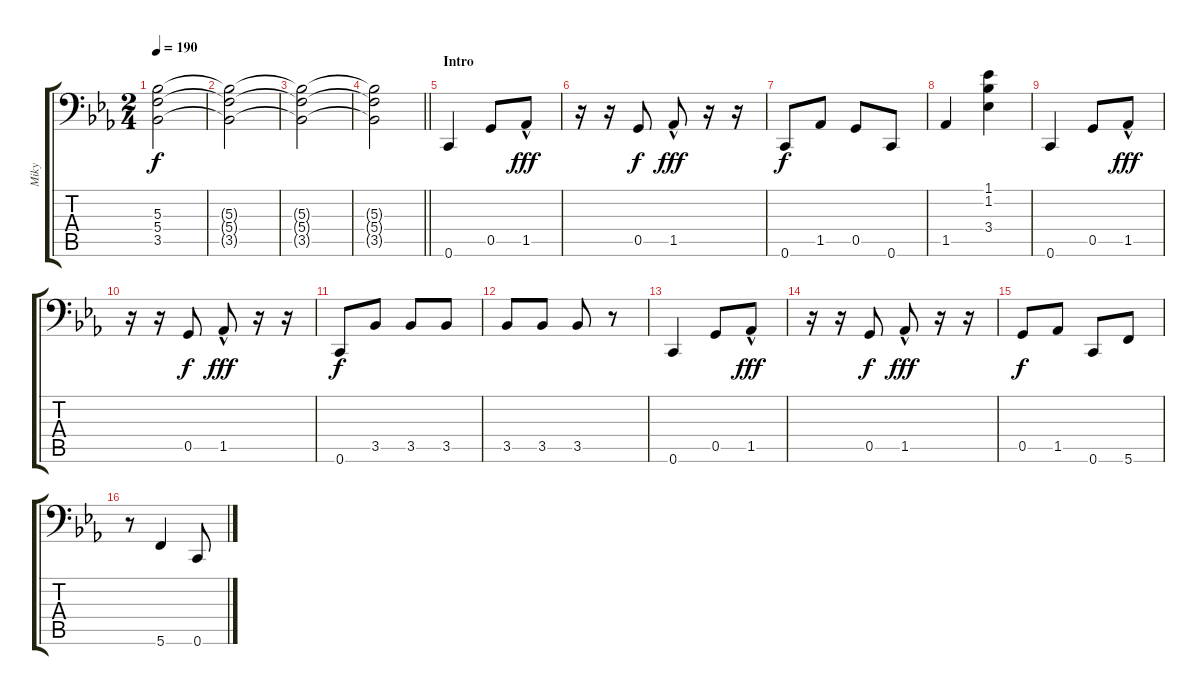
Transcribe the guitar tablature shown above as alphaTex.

\track ("Miky" "Miky") {instrument electricbasspick}
\staff {score tabs}
\tuning (D3 A2 F2 C2 G1 C1) {hide}
\ts (2 4)
\tempo 190
\clef f4
\ks eb
(5.3{t} 5.4{t} 3.5{t}).2{dy f} |
(5.3{t} 5.4{t} 3.5{t}).2 |
(5.3{t} 5.4{t} 3.5{t}).2 |
\barLineRight lightlight
(5.3{t} 5.4{t} 3.5{t}).2 |
\section ("" "Intro")
0.6.4 0.5.8 1.5{hac}.8{dy fff} |
r.16 r.16 0.5.8{dy f} 1.5{hac}.8{dy fff} r.16 r.16 |
0.6.8{dy f} 1.5.8 0.5.8 0.6.8 |
1.5.4 (1.1 1.2 3.4).4 |
0.6.4 0.5.8 1.5{hac}.8{dy fff} |
r.16 r.16 0.5.8{dy f} 1.5{hac}.8{dy fff} r.16 r.16 |
0.6.8{dy f} 3.5.8 3.5.8 3.5.8 |
3.5.8 3.5.8 3.5.8 r.8 |
0.6.4 0.5.8 1.5{hac}.8{dy fff} |
r.16 r.16 0.5.8{dy f} 1.5{hac}.8{dy fff} r.16 r.16 |
0.5.8{dy f} 1.5.8 0.6.8 5.6.8 |
r.8 5.6.4 0.6.8
